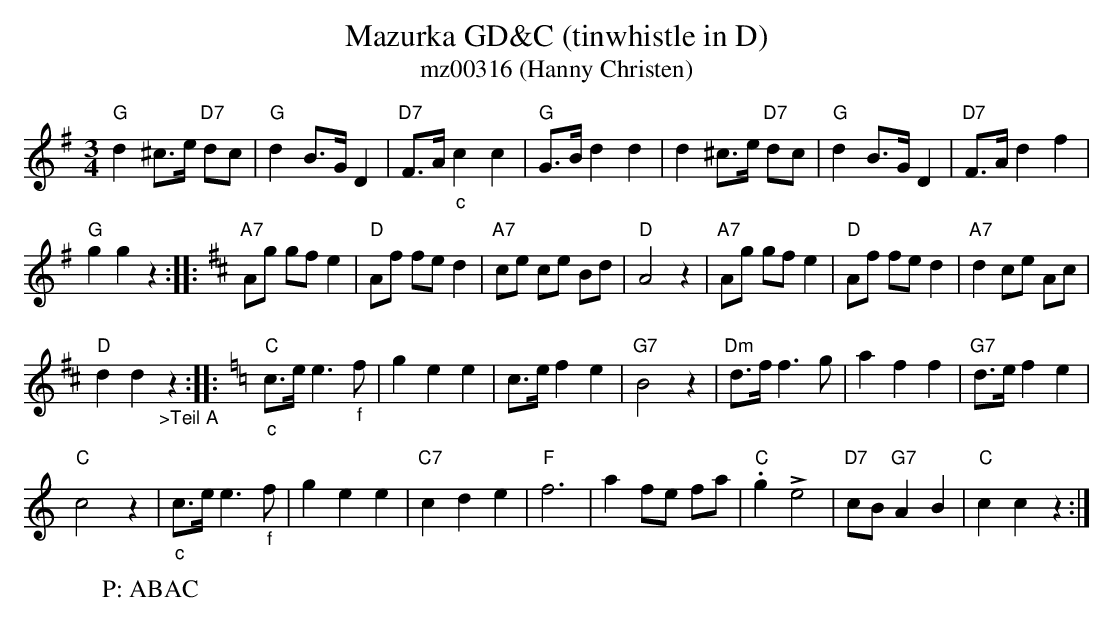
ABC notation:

X:1
T:Mazurka GD&C (tinwhistle in D)
T:mz00316 (Hanny Christen)
M:3/4
L:1/8
K:G %%MIDI gchordon
"G"d2 ^c>e "D7"dc | "G"d2B>GD2 | "D7"F>A "_c"c2c2 | "G"G>B d2d2 | d2 ^c>e "D7"dc | "G"d2 B>G D2 | "D7"F>A d2f2 |
"G"g2g2z2 :: [K:D] "A7"Ag gf e2 | "D"Af fe d2 | "A7"ce ce Bd | "D"A4z2 | "A7"Ag gf e2 | "D"Af fe d2 | "A7"d2 ce Ac |
"D"d2d2"_>Teil A"z2 :: [K:C] "C""_c"c>e e3"_f"f | g2e2e2 | c>ef2e2 | "G7"B4z2 | "Dm"d>f f3g | a2f2f2 | "G7"d>e f2e2 |
"C"c4z2 | "_c"c>e e3"_f"f | g2e2e2 | "C7"c2d2e2 | "F"f6 | a2fe fa | "C".g2 !>!e4 | "D7"cB"G7"A2B2 | "C"c2c2z2 :|
W: P: ABAC
